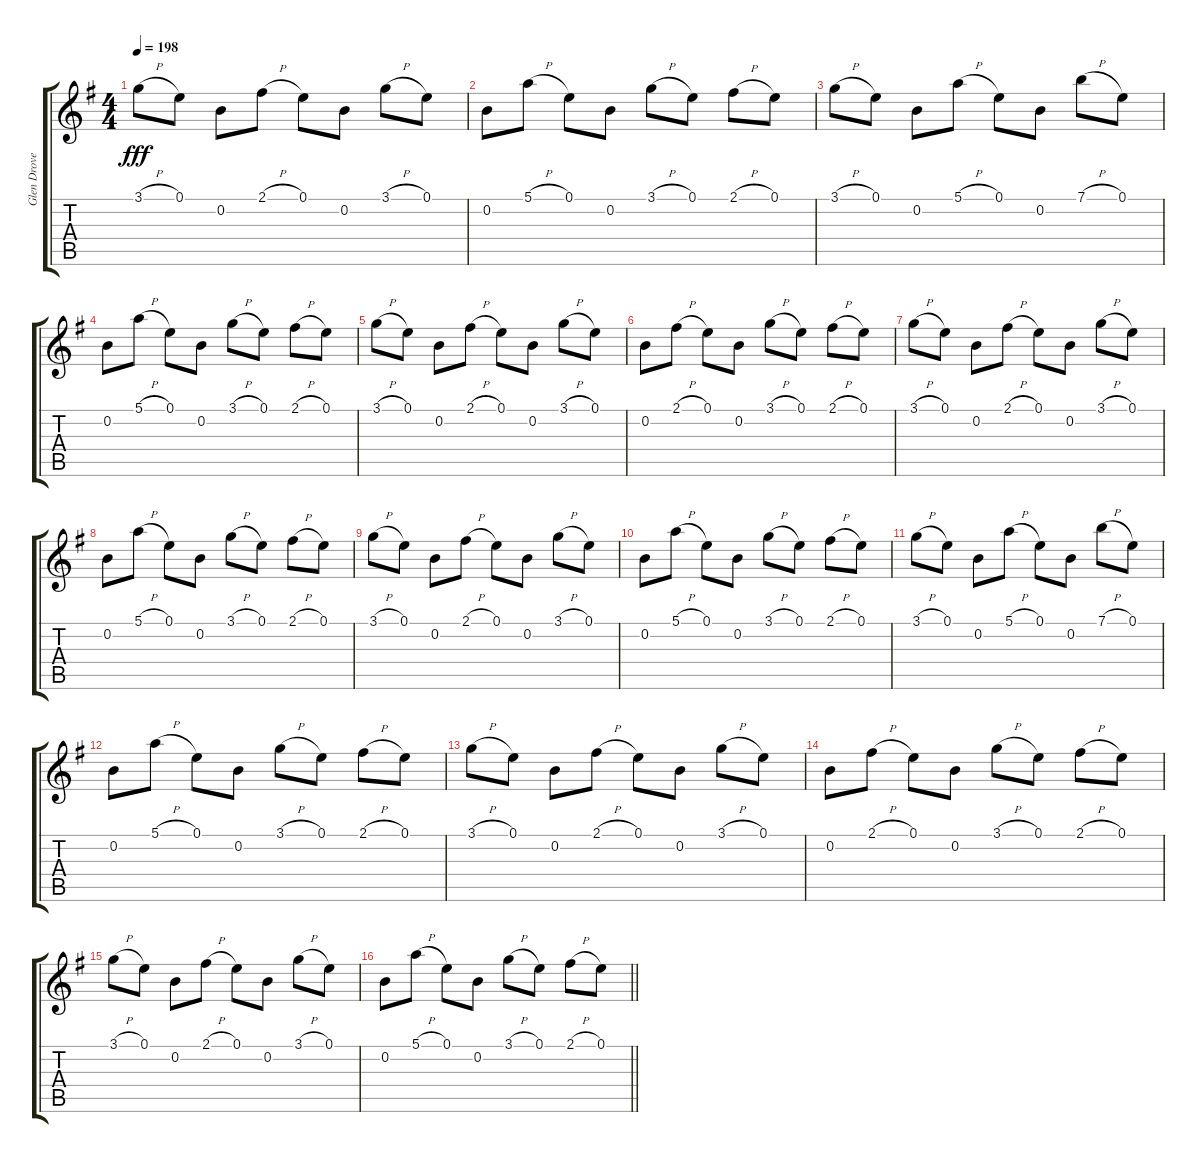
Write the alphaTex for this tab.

\track ("Glen Drover" "Glen Drove") {instrument overdrivenguitar}
\staff {score tabs}
\tuning (E4 B3 G3 D3 A2 E2) {hide}
\ts (4 4)
\tempo 198
\clef g2
\ks g
3.1{h}.8{dy fff} 0.1.8 0.2.8 2.1{h}.8 0.1.8 0.2.8 3.1{h}.8 0.1.8 |
0.2.8 5.1{h}.8 0.1.8 0.2.8 3.1{h}.8 0.1.8 2.1{h}.8 0.1.8 |
3.1{h}.8 0.1.8 0.2.8 5.1{h}.8 0.1.8 0.2.8 7.1{h}.8 0.1.8 |
0.2.8 5.1{h}.8 0.1.8 0.2.8 3.1{h}.8 0.1.8 2.1{h}.8 0.1.8 |
3.1{h}.8 0.1.8 0.2.8 2.1{h}.8 0.1.8 0.2.8 3.1{h}.8 0.1.8 |
0.2.8 2.1{h}.8 0.1.8 0.2.8 3.1{h}.8 0.1.8 2.1{h}.8 0.1.8 |
3.1{h}.8 0.1.8 0.2.8 2.1{h}.8 0.1.8 0.2.8 3.1{h}.8 0.1.8 |
0.2.8 5.1{h}.8 0.1.8 0.2.8 3.1{h}.8 0.1.8 2.1{h}.8 0.1.8 |
3.1{h}.8 0.1.8 0.2.8 2.1{h}.8 0.1.8 0.2.8 3.1{h}.8 0.1.8 |
0.2.8 5.1{h}.8 0.1.8 0.2.8 3.1{h}.8 0.1.8 2.1{h}.8 0.1.8 |
3.1{h}.8 0.1.8 0.2.8 5.1{h}.8 0.1.8 0.2.8 7.1{h}.8 0.1.8 |
0.2.8 5.1{h}.8 0.1.8 0.2.8 3.1{h}.8 0.1.8 2.1{h}.8 0.1.8 |
3.1{h}.8 0.1.8 0.2.8 2.1{h}.8 0.1.8 0.2.8 3.1{h}.8 0.1.8 |
0.2.8 2.1{h}.8 0.1.8 0.2.8 3.1{h}.8 0.1.8 2.1{h}.8 0.1.8 |
3.1{h}.8 0.1.8 0.2.8 2.1{h}.8 0.1.8 0.2.8 3.1{h}.8 0.1.8 |
\barLineRight lightlight
0.2.8 5.1{h}.8 0.1.8 0.2.8 3.1{h}.8 0.1.8 2.1{h}.8 0.1.8
